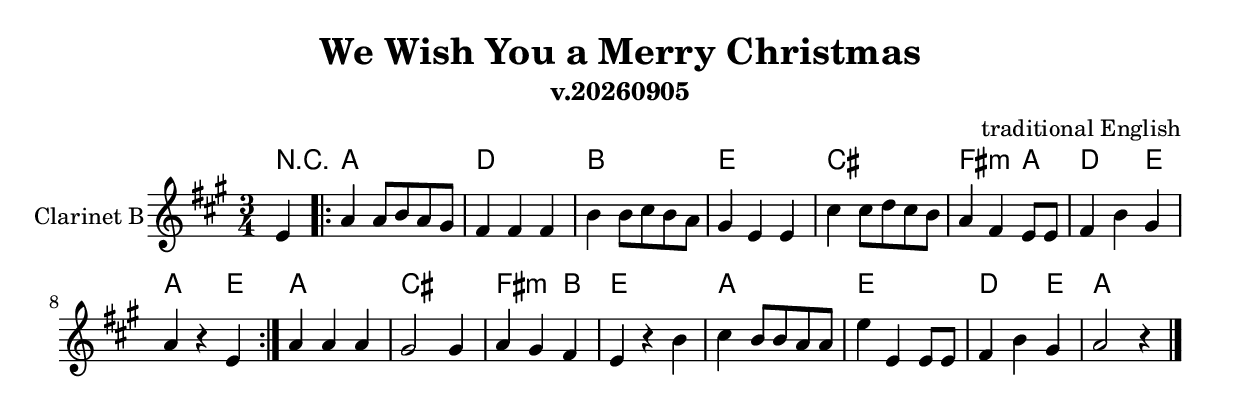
\version "2.12.2"
date = #(strftime "v.%Y%m%d" (localtime (current-time)))
 
\header {
  title = "We Wish You a Merry Christmas"
  composer="traditional English"
  subtitle = \date
}

Harmony = \chordmode{
  \partial 4 {r4 |}
  g2. | c | a | d |
  b | e2:m g4 | c2 d4 | g2 d4 | g2. | 
  b | e2:m a4 | d2. | g | d | c2 d4 | g2. |
}

Tune = \relative c'{
  \clef treble \time 3/4 \key g \major
  \partial 4{d4 |}
  \repeat volta 2{
    g4 g8 a g fis | e4 e e | a4 a8 b a g | fis4 d d |
    b'4 b8 c b a | g4 e d8 d | e4 a fis | g4 r d |
  }
  g4 g g |
  fis2 fis4 | g fis e | d r a' | b4 a8 a g g | d'4 d, d8 d | e4 a fis | g2 r4

  \bar "|."
}





<<
  \new ChordNames{\transpose bes c'{
    \set chordChanges = ##t
    \Harmony
  }}
  \new Staff{\transpose bes c'{
    \set Staff.instrumentName = "Clarinet B"
    \Tune
  }}

>>

